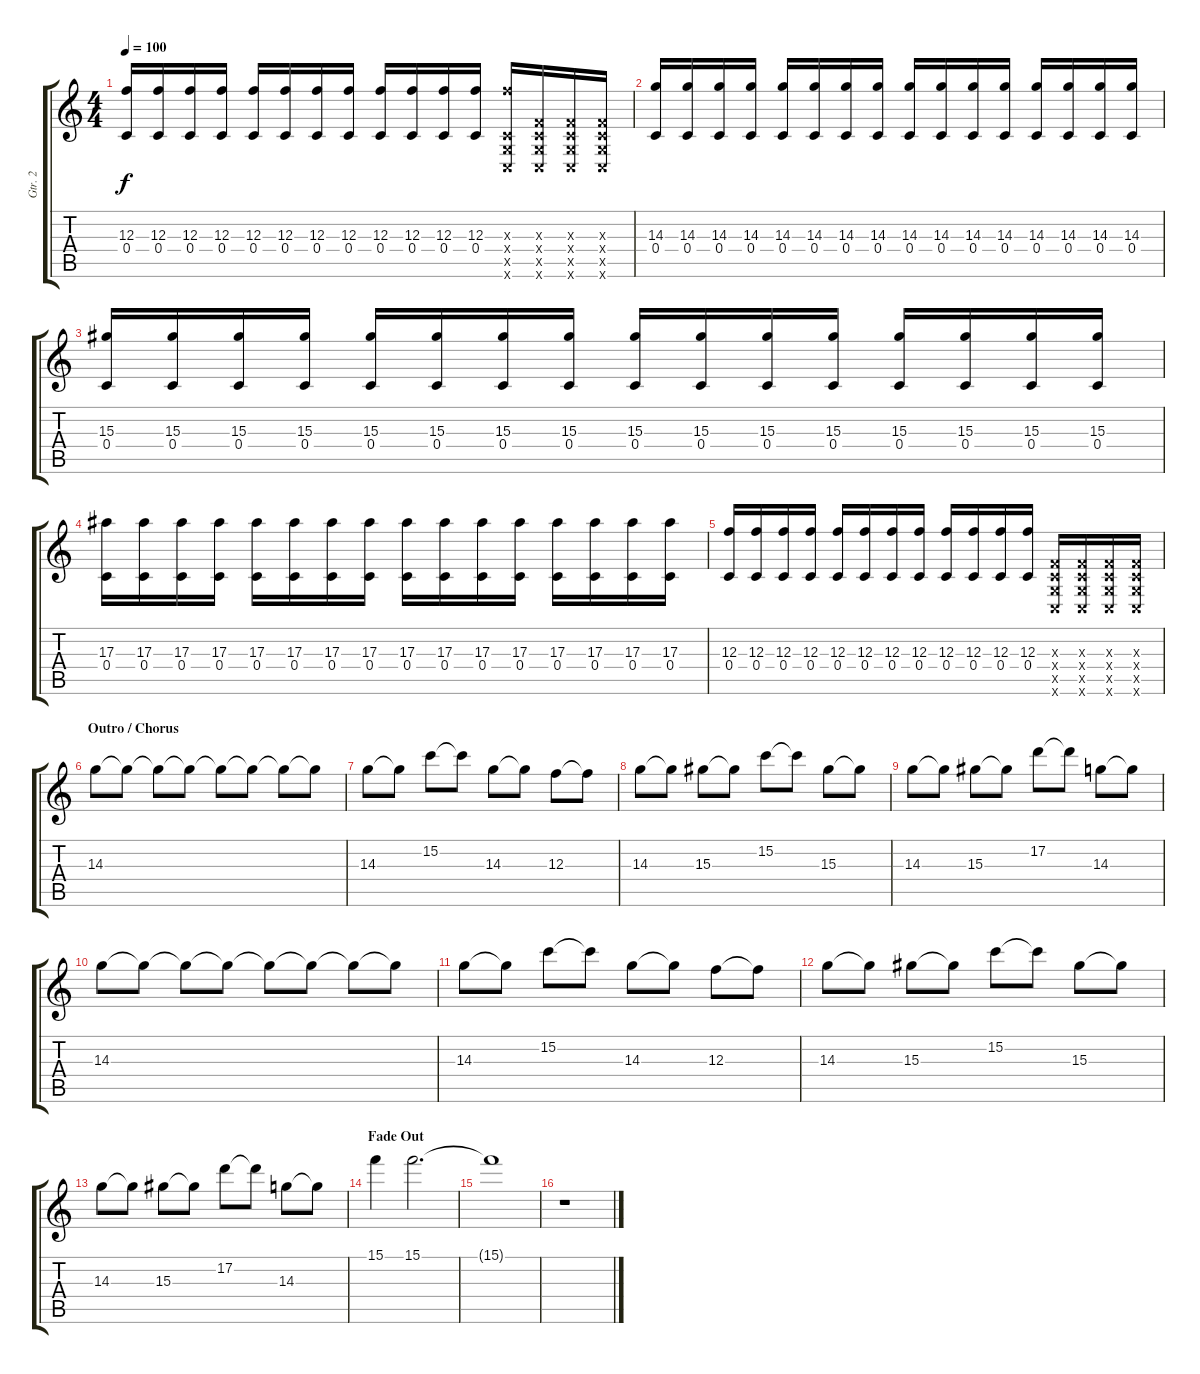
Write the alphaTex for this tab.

\track ("Gtr. 2" "Gtr. 2") {instrument distortionguitar}
\staff {score tabs}
\tuning (D4 A3 F3 C3 G2 C2) {hide}
\ts (4 4)
\tempo 100
\clef g2
\ks c
(12.3 0.4).16{dy f} (12.3 0.4).16 (12.3 0.4).16 (12.3 0.4).16 (12.3 0.4).16 (12.3 0.4).16 (12.3 0.4).16 (12.3 0.4).16 (12.3 0.4).16 (12.3 0.4).16 (12.3 0.4).16 (12.3 0.4).16 (12.3{x} 0.4{x} 0.5{x} 0.6{x}).16 (0.3{x} 0.4{x} 0.5{x} 0.6{x}).16 (0.3{x} 0.4{x} 0.5{x} 0.6{x}).16 (0.3{x} 0.4{x} 0.5{x} 0.6{x}).16 |
(14.3 0.4).16 (14.3 0.4).16 (14.3 0.4).16 (14.3 0.4).16 (14.3 0.4).16 (14.3 0.4).16 (14.3 0.4).16 (14.3 0.4).16 (14.3 0.4).16 (14.3 0.4).16 (14.3 0.4).16 (14.3 0.4).16 (14.3 0.4).16 (14.3 0.4).16 (14.3 0.4).16 (14.3 0.4).16 |
(15.3 0.4).16 (15.3 0.4).16 (15.3 0.4).16 (15.3 0.4).16 (15.3 0.4).16 (15.3 0.4).16 (15.3 0.4).16 (15.3 0.4).16 (15.3 0.4).16 (15.3 0.4).16 (15.3 0.4).16 (15.3 0.4).16 (15.3 0.4).16 (15.3 0.4).16 (15.3 0.4).16 (15.3 0.4).16 |
(17.3 0.4).16 (17.3 0.4).16 (17.3 0.4).16 (17.3 0.4).16 (17.3 0.4).16 (17.3 0.4).16 (17.3 0.4).16 (17.3 0.4).16 (17.3 0.4).16 (17.3 0.4).16 (17.3 0.4).16 (17.3 0.4).16 (17.3 0.4).16 (17.3 0.4).16 (17.3 0.4).16 (17.3 0.4).16 |
(12.3 0.4).16 (12.3 0.4).16 (12.3 0.4).16 (12.3 0.4).16 (12.3 0.4).16 (12.3 0.4).16 (12.3 0.4).16 (12.3 0.4).16 (12.3 0.4).16 (12.3 0.4).16 (12.3 0.4).16 (12.3 0.4).16 (0.3{x} 0.4{x} 0.5{x} 0.6{x}).16 (0.3{x} 0.4{x} 0.5{x} 0.6{x}).16 (0.3{x} 0.4{x} 0.5{x} 0.6{x}).16 (0.3{x} 0.4{x} 0.5{x} 0.6{x}).16 |
\section ("" "Outro / Chorus")
14.3.8 14.3{t}.8 14.3{t}.8 14.3{t}.8 14.3{t}.8 14.3{t}.8 14.3{t}.8 14.3{t}.8 |
14.3.8 14.3{t}.8 15.2.8 15.2{t}.8 14.3.8 14.3{t}.8 12.3.8 12.3{t}.8 |
14.3.8 14.3{t}.8 15.3.8 15.3{t}.8 15.2.8 15.2{t}.8 15.3.8 15.3{t}.8 |
14.3.8 14.3{t}.8 15.3.8 15.3{t}.8 17.2.8 17.2{t}.8 14.3.8 14.3{t}.8 |
14.3.8 14.3{t}.8 14.3{t}.8 14.3{t}.8 14.3{t}.8 14.3{t}.8 14.3{t}.8 14.3{t}.8 |
14.3.8 14.3{t}.8 15.2.8 15.2{t}.8 14.3.8 14.3{t}.8 12.3.8 12.3{t}.8 |
14.3.8 14.3{t}.8 15.3.8 15.3{t}.8 15.2.8 15.2{t}.8 15.3.8 15.3{t}.8 |
14.3.8 14.3{t}.8 15.3.8 15.3{t}.8 17.2.8 17.2{t}.8 14.3.8 14.3{t}.8 |
\section ("" "Fade Out")
15.1.4 15.1.2{d} |
15.1{t}.1 |
r.1
